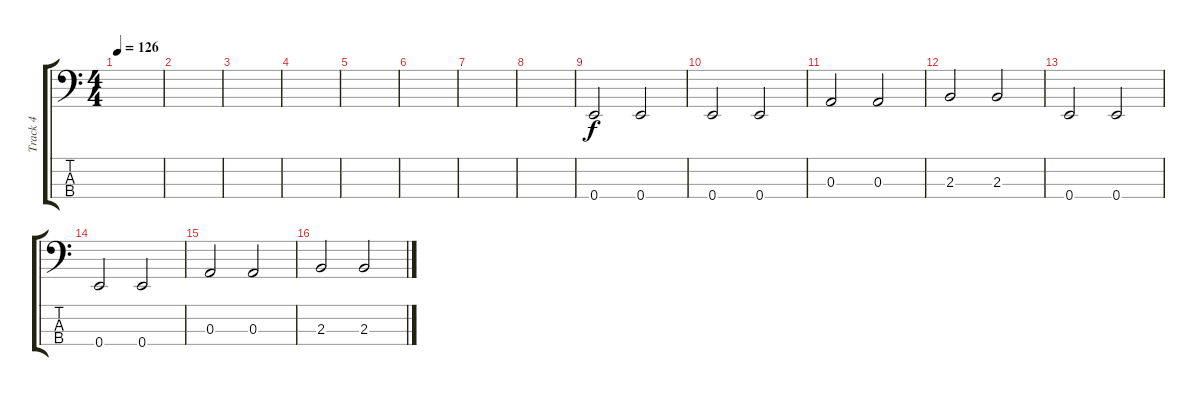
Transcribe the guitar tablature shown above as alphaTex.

\track ("Track 4" "Track 4") {instrument electricbassfinger}
\staff {score tabs}
\tuning (G2 D2 A1 E1) {hide}
\ts (4 4)
\tempo 126
\clef f4
\ks c
|
|
|
|
|
|
|
|
0.4.2 0.4.2 |
0.4.2 0.4.2 |
0.3.2 0.3.2 |
2.3.2 2.3.2 |
0.4.2 0.4.2 |
0.4.2 0.4.2 |
0.3.2 0.3.2 |
2.3.2 2.3.2
